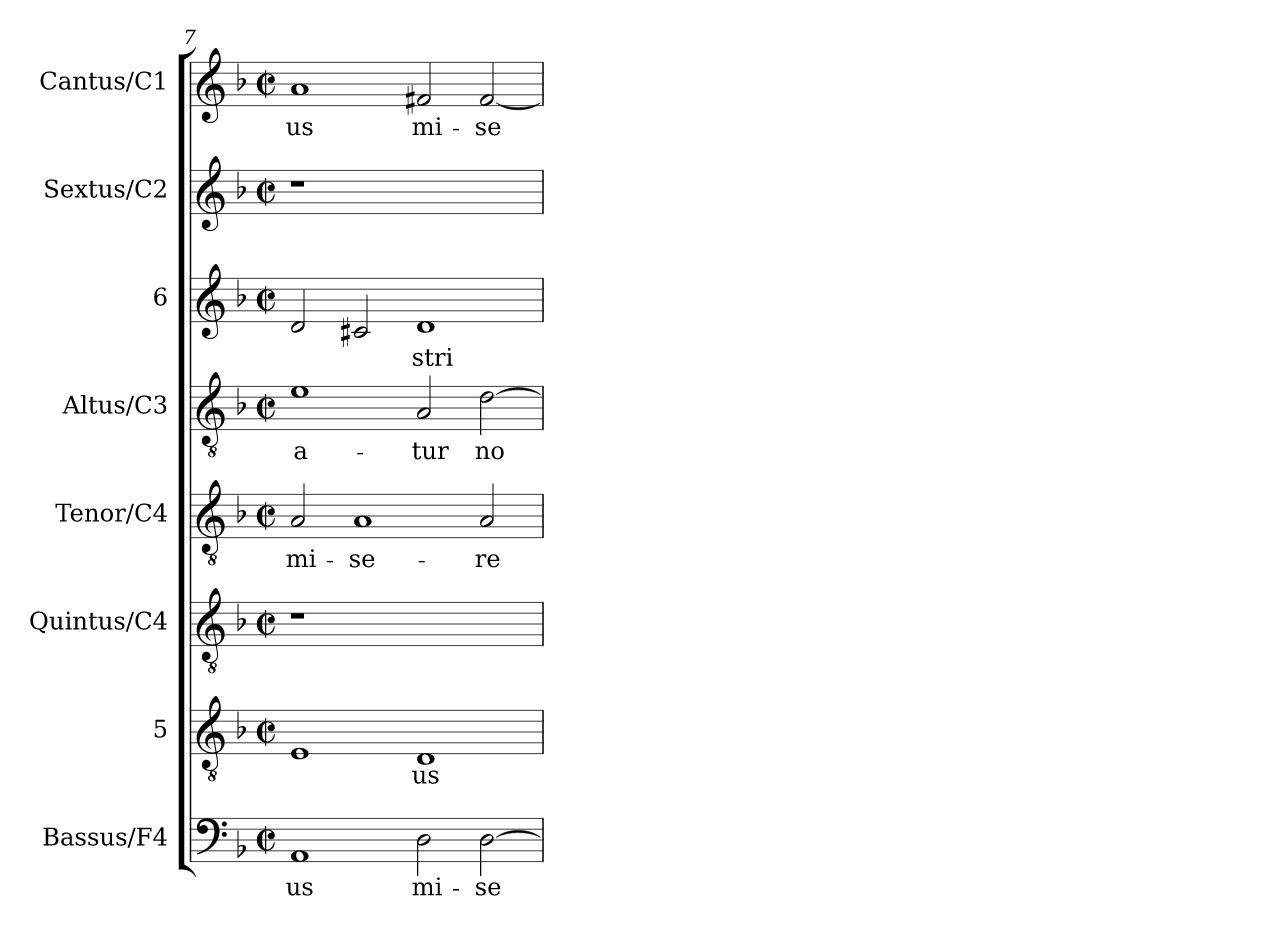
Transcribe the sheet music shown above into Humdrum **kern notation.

**kern	**text	**kern	**text	**kern	**kern	**text	**kern	**text	**kern	**text	**kern	**kern	**text
*part8	*part8	*part7	*part7	*part6	*part5	*part5	*part4	*part4	*part3	*part3	*part2	*part1	*part1
*staff8	*staff8	*staff7	*staff7	*staff6	*staff5	*staff5	*staff4	*staff4	*staff3	*staff3	*staff2	*staff1	*staff1
*I"Bassus/F4	*	*I"5	*	*I"Quintus/C4	*I"Tenor/C4	*	*I"Altus/C3	*	*I"6	*	*I"Sextus/C2	*I"Cantus/C1	*
*I'B	*	*	*	*	*I'T	*	*I'A	*	*	*	*	*I'C	*
!!LO:LB:g=z
*clefF4	*	*clefGv2	*	*clefGv2	*clefGv2	*	*clefGv2	*	*clefG2	*	*clefG2	*clefG2	*
*k[b-]	*	*k[b-]	*	*k[b-]	*k[b-]	*	*k[b-]	*	*k[b-]	*	*k[b-]	*k[b-]	*
*F:	*	*F:	*	*F:	*F:	*	*F:	*	*F:	*	*F:	*F:	*
*M2/2	*	*M2/2	*	*M2/2	*M2/2	*	*M2/2	*	*M2/2	*	*M2/2	*M2/2	*
*met(c|)	*	*met(c|)	*	*met(c|)	*met(c|)	*	*met(c|)	*	*met(c|)	*	*met(c|)	*met(c|)	*
=7	=7	=7	=7	=7	=7	=7	=7	=7	=7	=7	=7	=7	=7
!	!LO:LY:b:cj	!	!LO:LY:b:cj	!	!	!LO:LY:b:cj	!	!LO:LY:b:cj	!	!LO:LY:b:cj	!	!	!LO:LY:b:cj
1AA	-us	1E	.	1r	2A/	mi-	1e	-a-	2d/	.	1r	1a	-us
!	!	!	!	!	!	!LO:LY:b:cj	!	!	!	!LO:LY:b:cj	!	!	!
.	.	.	.	.	1A	-se-	.	.	2c#X/	.	.	.	.
!	!LO:LY:b:cj	!	!LO:LY:b:cj	!	!	!	!	!LO:LY:b:cj	!	!LO:LY:b:cj	!	!	!LO:LY:b:cj
2D\	mi-	1D	us	1ryy	.	.	2A/	-tur	1d	stri	1ryy	2f#X/	mi-
!	!LO:LY:b:cj	!	!	!	!	!LO:LY:b:cj	!	!LO:LY:b:cj	!	!	!	!	!LO:LY:b:cj
[>2D\	-se-	.	.	.	2A/	-re-	[>2d\	no-	.	.	.	[<2f#/	-se-
=	=	=	=	=	=	=	=	=	=	=	=	=	=
*-	*-	*-	*-	*-	*-	*-	*-	*-	*-	*-	*-	*-	*-
